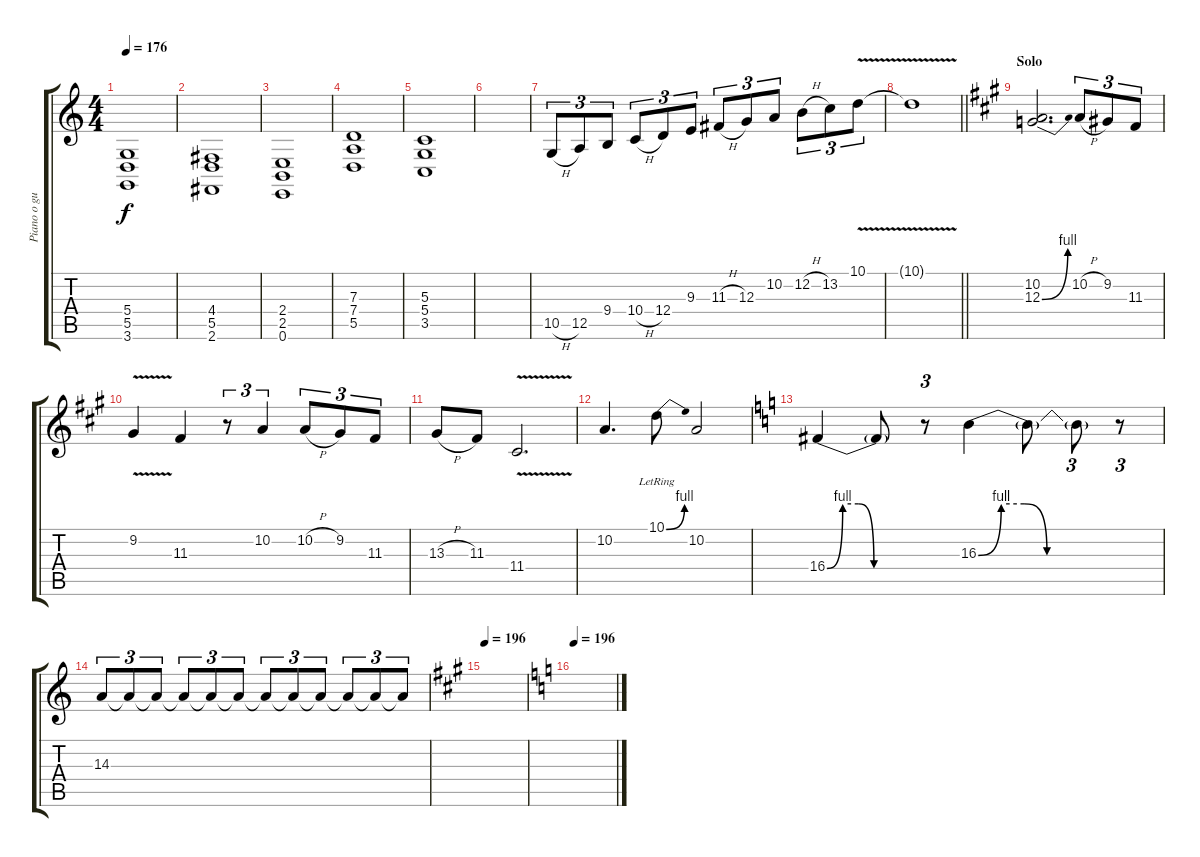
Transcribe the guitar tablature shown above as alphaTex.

\track ("Piano o guitarra" "Piano o gu") {instrument acousticgrandpiano}
\staff {score tabs}
\tuning (E4 B3 G3 D3 A2 E2) {hide}
\ts (4 4)
\tempo 176
\clef g2
\ks c
(5.4 5.5 3.6).1{dy f} |
(4.4 5.5 2.6).1 |
(2.4 2.5 0.6).1 |
(7.3 7.4 5.5).1 |
(5.3 5.4 3.5).1 |
|
10.5{h}.8{tu (3 2) volume 12 balance 0 instrument overdrivenguitar} 12.5.8{tu (3 2)} 9.4.8{tu (3 2)} 10.4{h}.8{tu (3 2)} 12.4.8{tu (3 2)} 9.3.8{tu (3 2)} 11.3{h}.8{tu (3 2)} 12.3.8{tu (3 2)} 10.2.8{tu (3 2)} 12.2{h}.8{tu (3 2)} 13.2.8{tu (3 2)} 10.1{v}.8{tu (3 2)} |
\barLineRight lightlight
10.1{t}.1 |
\section ("" "Solo")
\ks a
(10.2 12.3{be (bend 0 0 60 4)}).2{d volume 10 balance 5} 10.2{h}.8{tu (3 2)} 9.2.8{tu (3 2)} 11.3.8{tu (3 2)} |
9.2{v}.4 11.3.4 r.8{tu (3 2)} 10.2.4{tu (3 2)} 10.2{h}.8{tu (3 2)} 9.2.8{tu (3 2)} 11.3.8{tu (3 2)} |
13.3{h}.8 11.3.8 11.4{v}.2{d} |
10.2.4{d} 10.1{be (bend 0 0 60 4) lr}.8 10.2.2 |
\ks c
16.4{be (custom 0 0 10 4 20 4 30 0 60 0)}.4 16.4{t}.8 r.8{tu (3 2)} 16.3{be (custom 0 0 10 4 20 4 30 0 60 0)}.4 16.3{t}.8 16.3{t}.8{tu (3 2)} r.8{tu (3 2)} |
14.3.8{tu (3 2)} 14.3{t}.8{tu (3 2)} 14.3{t}.8{tu (3 2)} 14.3{t}.8{tu (3 2)} 14.3{t}.8{tu (3 2)} 14.3{t}.8{tu (3 2)} 14.3{t}.8{tu (3 2)} 14.3{t}.8{tu (3 2)} 14.3{t}.8{tu (3 2)} 14.3{t}.8{tu (3 2)} 14.3{t}.8{tu (3 2)} 14.3{t}.8{tu (3 2)} |
\tempo 196
\ks a
|
\tempo 196
\ks c
